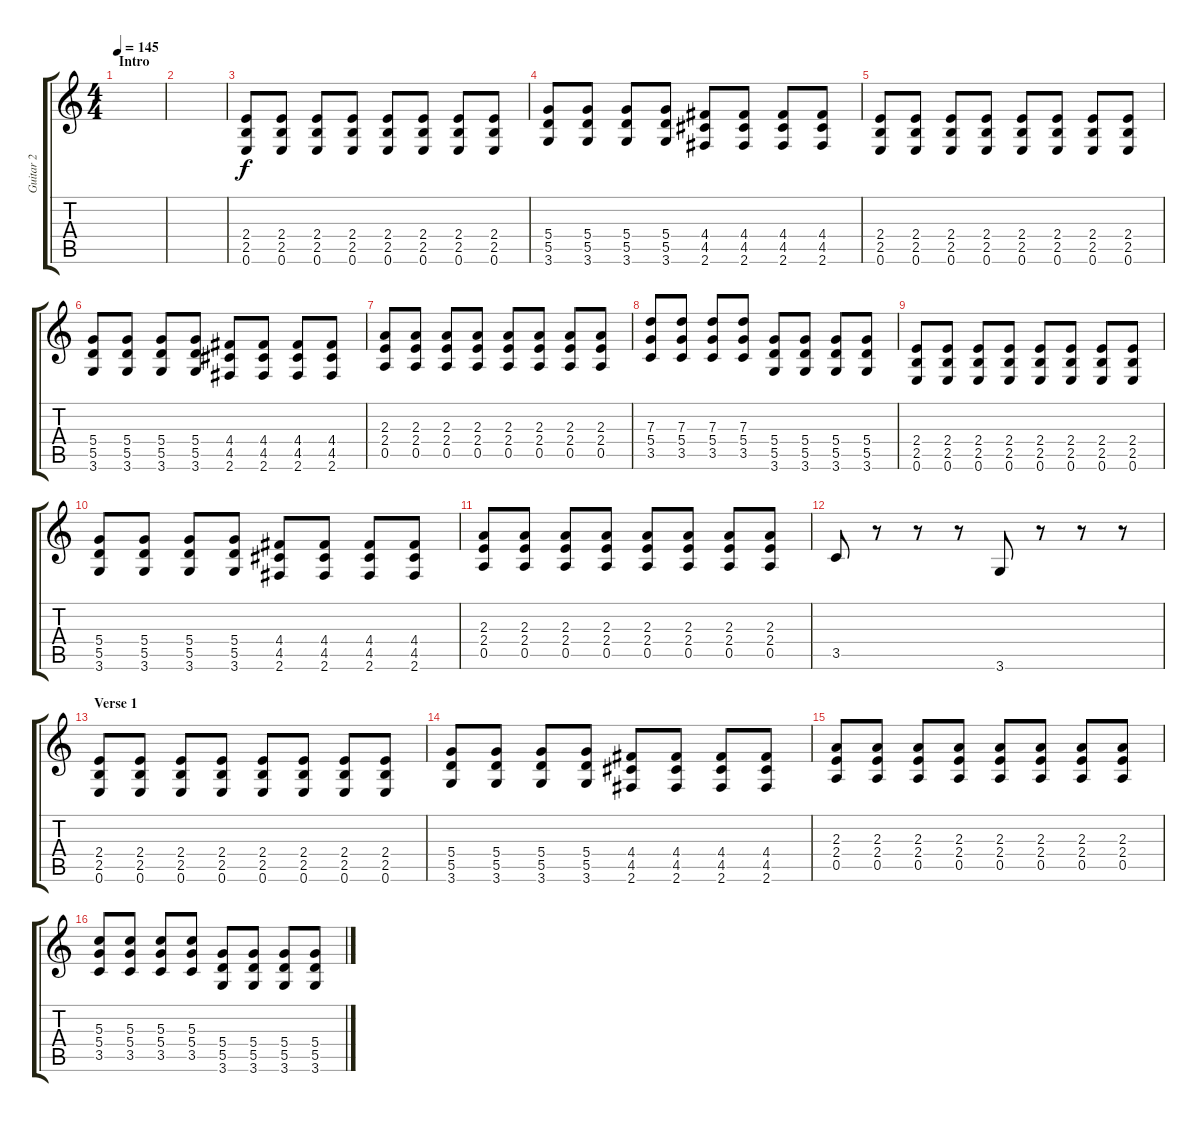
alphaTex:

\track ("Guitar 2" "Guitar 2") {instrument distortionguitar}
\staff {score tabs}
\tuning (E4 B3 G3 D3 A2 E2) {hide}
\ts (4 4)
\section ("" "Intro")
\tempo 145
\clef g2
\ks c
|
|
(2.4 2.5 0.6).8 (2.4 2.5 0.6).8 (2.4 2.5 0.6).8 (2.4 2.5 0.6).8 (2.4 2.5 0.6).8 (2.4 2.5 0.6).8 (2.4 2.5 0.6).8 (2.4 2.5 0.6).8 |
(5.4 5.5 3.6).8 (5.4 5.5 3.6).8 (5.4 5.5 3.6).8 (5.4 5.5 3.6).8 (4.4 4.5 2.6).8 (4.4 4.5 2.6).8 (4.4 4.5 2.6).8 (4.4 4.5 2.6).8 |
(2.4 2.5 0.6).8 (2.4 2.5 0.6).8 (2.4 2.5 0.6).8 (2.4 2.5 0.6).8 (2.4 2.5 0.6).8 (2.4 2.5 0.6).8 (2.4 2.5 0.6).8 (2.4 2.5 0.6).8 |
(5.4 5.5 3.6).8 (5.4 5.5 3.6).8 (5.4 5.5 3.6).8 (5.4 5.5 3.6).8 (4.4 4.5 2.6).8 (4.4 4.5 2.6).8 (4.4 4.5 2.6).8 (4.4 4.5 2.6).8 |
(2.3 2.4 0.5).8 (2.3 2.4 0.5).8 (2.3 2.4 0.5).8 (2.3 2.4 0.5).8 (2.3 2.4 0.5).8 (2.3 2.4 0.5).8 (2.3 2.4 0.5).8 (2.3 2.4 0.5).8 |
(7.3 5.4 3.5).8 (7.3 5.4 3.5).8 (7.3 5.4 3.5).8 (7.3 5.4 3.5).8 (5.4 5.5 3.6).8 (5.4 5.5 3.6).8 (5.4 5.5 3.6).8 (5.4 5.5 3.6).8 |
(2.4 2.5 0.6).8 (2.4 2.5 0.6).8 (2.4 2.5 0.6).8 (2.4 2.5 0.6).8 (2.4 2.5 0.6).8 (2.4 2.5 0.6).8 (2.4 2.5 0.6).8 (2.4 2.5 0.6).8 |
(5.4 5.5 3.6).8 (5.4 5.5 3.6).8 (5.4 5.5 3.6).8 (5.4 5.5 3.6).8 (4.4 4.5 2.6).8 (4.4 4.5 2.6).8 (4.4 4.5 2.6).8 (4.4 4.5 2.6).8 |
(2.3 2.4 0.5).8 (2.3 2.4 0.5).8 (2.3 2.4 0.5).8 (2.3 2.4 0.5).8 (2.3 2.4 0.5).8 (2.3 2.4 0.5).8 (2.3 2.4 0.5).8 (2.3 2.4 0.5).8 |
3.5.8 r.8 r.8 r.8 3.6.8 r.8 r.8 r.8 |
\section ("" "Verse 1")
(2.4 2.5 0.6).8 (2.4 2.5 0.6).8 (2.4 2.5 0.6).8 (2.4 2.5 0.6).8 (2.4 2.5 0.6).8 (2.4 2.5 0.6).8 (2.4 2.5 0.6).8 (2.4 2.5 0.6).8 |
(5.4 5.5 3.6).8 (5.4 5.5 3.6).8 (5.4 5.5 3.6).8 (5.4 5.5 3.6).8 (4.4 4.5 2.6).8 (4.4 4.5 2.6).8 (4.4 4.5 2.6).8 (4.4 4.5 2.6).8 |
(2.3 2.4 0.5).8 (2.3 2.4 0.5).8 (2.3 2.4 0.5).8 (2.3 2.4 0.5).8 (2.3 2.4 0.5).8 (2.3 2.4 0.5).8 (2.3 2.4 0.5).8 (2.3 2.4 0.5).8 |
(5.3 5.4 3.5).8 (5.3 5.4 3.5).8 (5.3 5.4 3.5).8 (5.3 5.4 3.5).8 (5.4 5.5 3.6).8 (5.4 5.5 3.6).8 (5.4 5.5 3.6).8 (5.4 5.5 3.6).8
